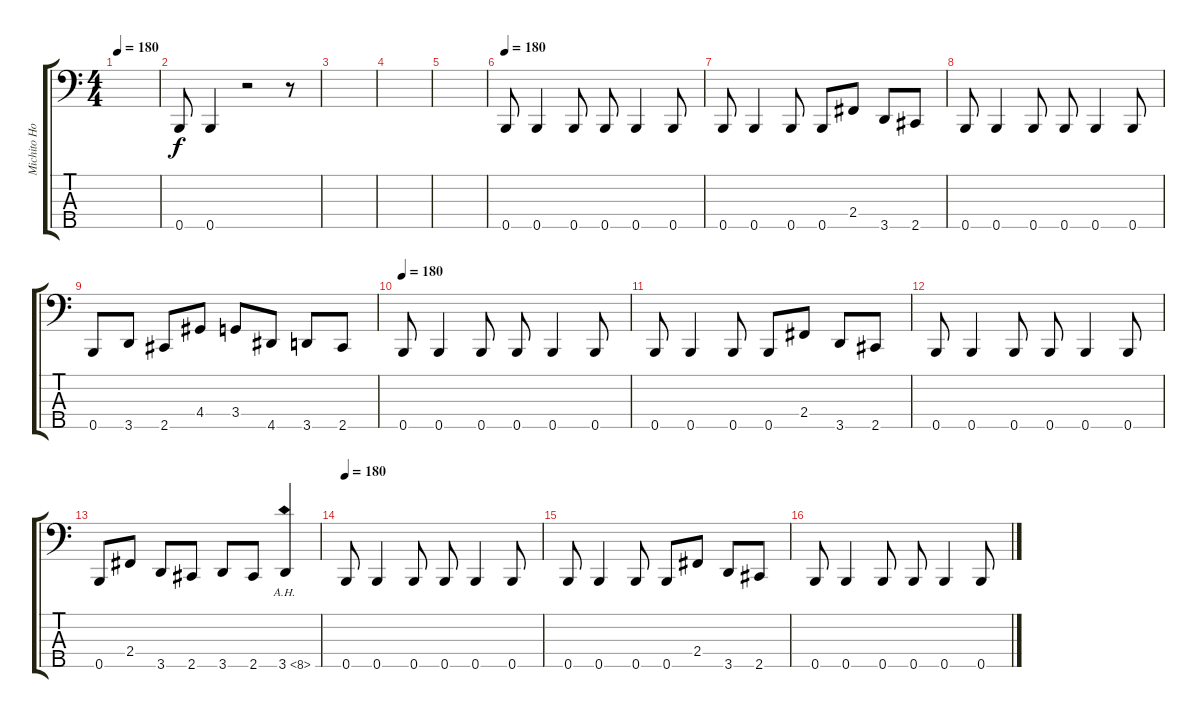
\track ("Michito Hoshi" "Michito Ho") {instrument electricbasspick}
\staff {score tabs}
\tuning (G2 D2 A1 E1 B0) {hide}
\ts (4 4)
\tempo 180
\clef f4
\ks c
|
0.5.8 0.5.4 r.2 r.8 |
|
|
|
\tempo 180
0.5.8 0.5.4 0.5.8 0.5.8 0.5.4 0.5.8 |
0.5.8 0.5.4 0.5.8 0.5.8 2.4.8 3.5.8 2.5.8 |
0.5.8 0.5.4 0.5.8 0.5.8 0.5.4 0.5.8 |
0.5.8 3.5.8 2.5.8 4.4.8 3.4.8 4.5.8 3.5.8 2.5.8 |
\tempo 180
0.5.8 0.5.4 0.5.8 0.5.8 0.5.4 0.5.8 |
0.5.8 0.5.4 0.5.8 0.5.8 2.4.8 3.5.8 2.5.8 |
0.5.8 0.5.4 0.5.8 0.5.8 0.5.4 0.5.8 |
0.5.8 2.4.8 3.5.8 2.5.8 3.5.8 2.5.8 3.5{ah 5}.4 |
\tempo 180
0.5.8 0.5.4 0.5.8 0.5.8 0.5.4 0.5.8 |
0.5.8 0.5.4 0.5.8 0.5.8 2.4.8 3.5.8 2.5.8 |
0.5.8 0.5.4 0.5.8 0.5.8 0.5.4 0.5.8
